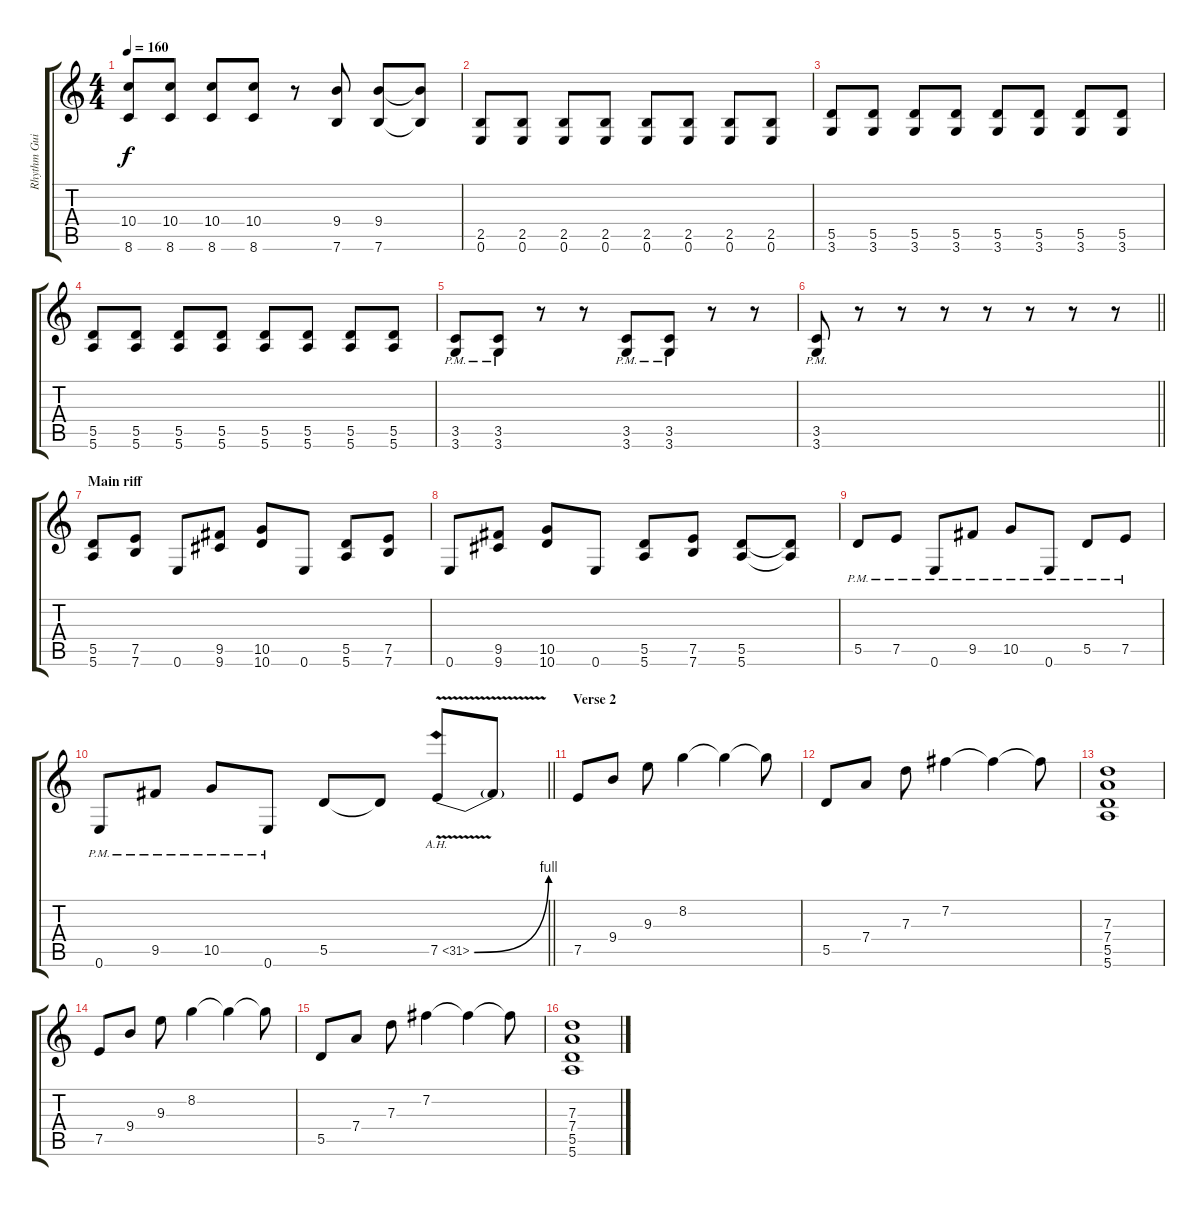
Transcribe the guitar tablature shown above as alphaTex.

\track ("Rhythm Guitar" "Rhythm Gui") {instrument distortionguitar}
\staff {score tabs}
\tuning (E4 B3 G3 D3 A2 E2) {hide}
\ts (4 4)
\tempo 160
\clef g2
\ks c
(10.4 8.6).8{dy f} (10.4 8.6).8 (10.4 8.6).8 (10.4 8.6).8 r.8 (9.4 7.6).8 (9.4 7.6).8 (9.4{t} 7.6{t}).8 |
(2.5 0.6).8 (2.5 0.6).8 (2.5 0.6).8 (2.5 0.6).8 (2.5 0.6).8 (2.5 0.6).8 (2.5 0.6).8 (2.5 0.6).8 |
(5.5 3.6).8 (5.5 3.6).8 (5.5 3.6).8 (5.5 3.6).8 (5.5 3.6).8 (5.5 3.6).8 (5.5 3.6).8 (5.5 3.6).8 |
(5.5 5.6).8 (5.5 5.6).8 (5.5 5.6).8 (5.5 5.6).8 (5.5 5.6).8 (5.5 5.6).8 (5.5 5.6).8 (5.5 5.6).8 |
(3.5{pm} 3.6{pm}).8 (3.5{pm} 3.6{pm}).8 r.8 r.8 (3.5{pm} 3.6{pm}).8 (3.5{pm} 3.6{pm}).8 r.8 r.8 |
\barLineRight lightlight
(3.5{pm} 3.6{pm}).8 r.8 r.8 r.8 r.8 r.8 r.8 r.8 |
\section ("" "Main riff")
(5.5 5.6).8 (7.5 7.6).8 0.6.8 (9.5 9.6).8 (10.5 10.6).8 0.6.8 (5.5 5.6).8 (7.5 7.6).8 |
0.6.8 (9.5 9.6).8 (10.5 10.6).8 0.6.8 (5.5 5.6).8 (7.5 7.6).8 (5.5 5.6).8 (5.5{t} 5.6{t}).8 |
5.5{pm}.8 7.5{pm}.8 0.6{pm}.8 9.5{pm}.8 10.5{pm}.8 0.6{pm}.8 5.5{pm}.8 7.5{pm}.8 |
\barLineRight lightlight
0.6{pm}.8 9.5{pm}.8 10.5{pm}.8 0.6{pm}.8 5.5.8 5.5{t}.8 7.5{be (bend 0 0 60 4) ah 24 v}.8 7.5{t}.8 |
\section ("" "Verse 2")
7.5.8{volume 10 instrument electricguitarclean} 9.4.8 9.3.8 8.2.4 8.2{t}.4 8.2{t}.8 |
5.5.8 7.4.8 7.3.8 7.2.4 7.2{t}.4 7.2{t}.8 |
(7.3 7.4 5.5 5.6).1{volume 16 instrument distortionguitar} |
7.5.8{volume 10 instrument electricguitarclean} 9.4.8 9.3.8 8.2.4 8.2{t}.4 8.2{t}.8 |
5.5.8 7.4.8 7.3.8 7.2.4 7.2{t}.4 7.2{t}.8 |
(7.3 7.4 5.5 5.6).1{volume 16 instrument distortionguitar}
